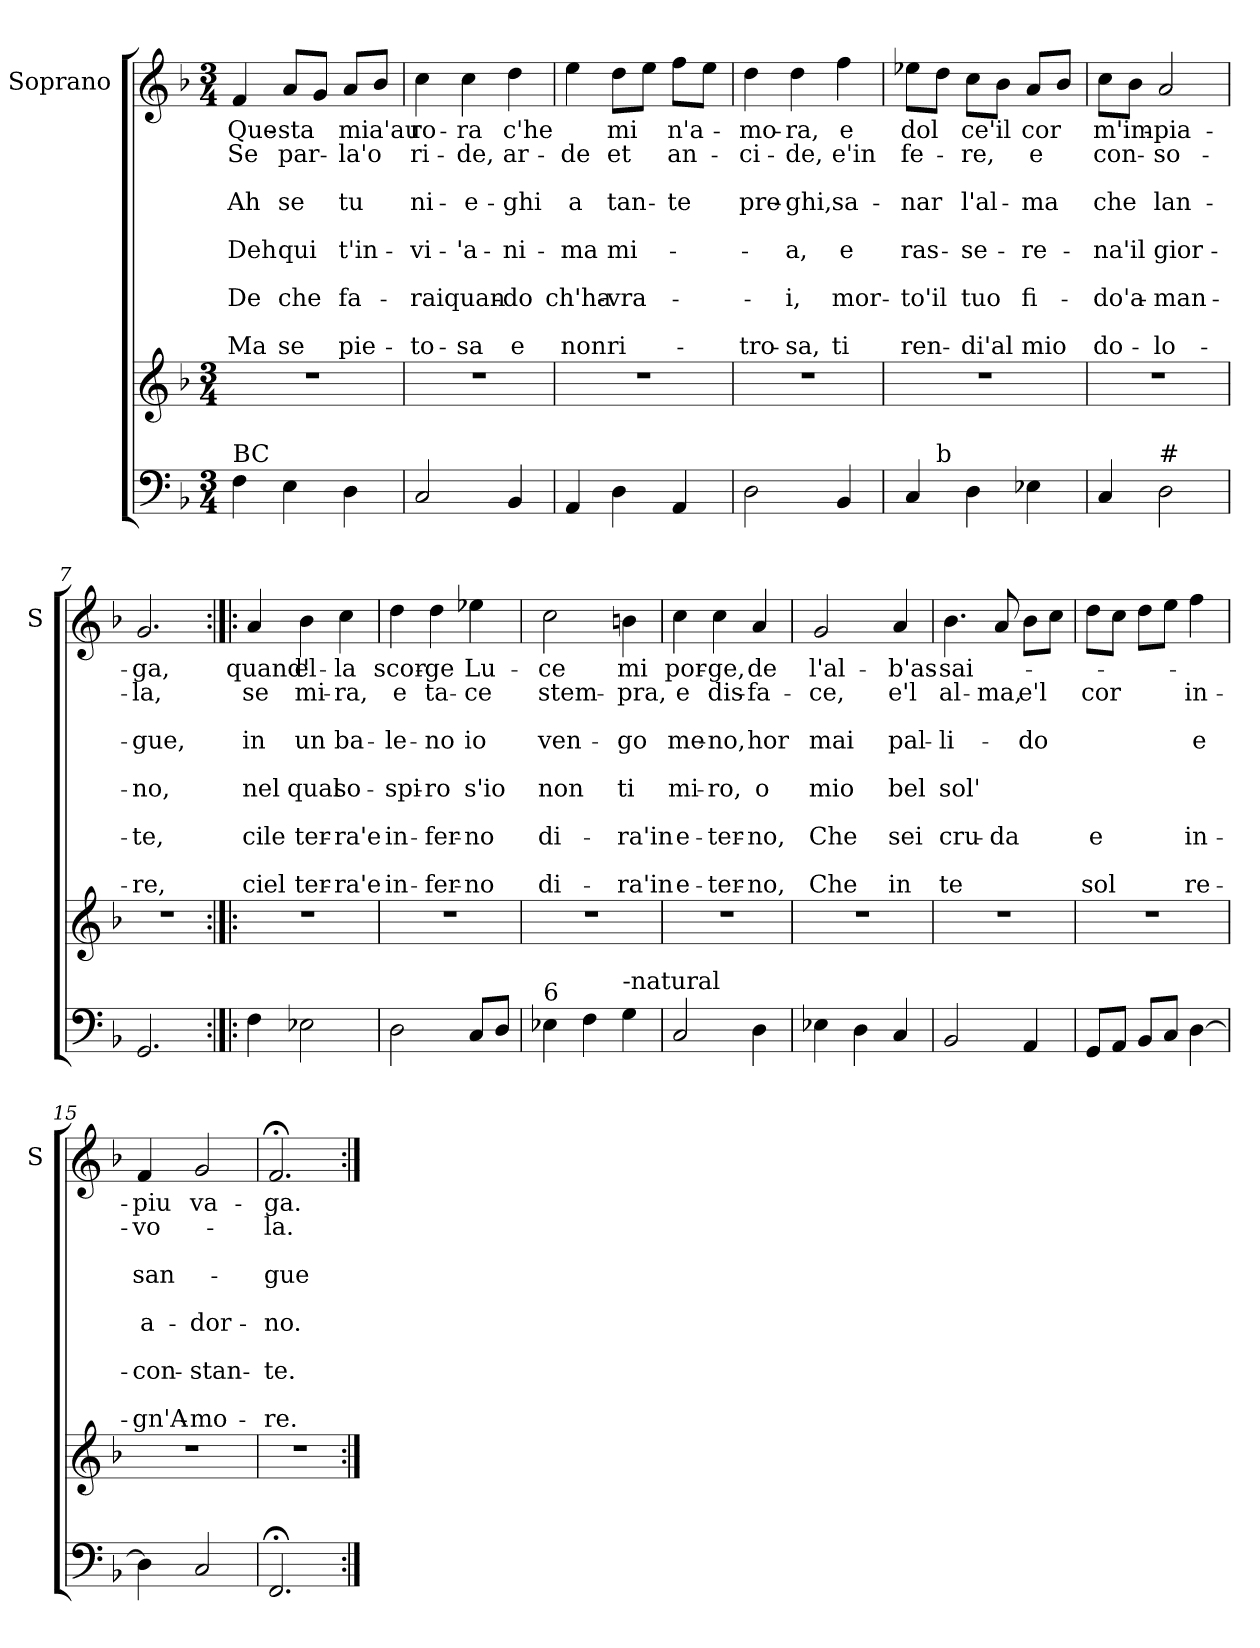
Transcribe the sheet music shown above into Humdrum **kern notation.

**kern	**kern	**kern	**text	**text	**text	**text	**text	**text	**text	**text	**text	**text
*part2	*part2	*part1	*part1	*part1	*part1	*part1	*part1	*part1	*part1	*part1	*part1	*part1
*staff3	*staff2	*staff1	*staff1	*staff1	*staff1	*staff1	*staff1	*staff1	*staff1	*staff1	*staff1	*staff1
*	*	*I"Soprano	*	*	*	*	*	*	*	*	*	*
*	*	*I'S	*	*	*	*	*	*	*	*	*	*
*clefF4	*clefG2	*clefG2	*	*	*	*	*	*	*	*	*	*
*k[b-]	*k[b-]	*k[b-]	*	*	*	*	*	*	*	*	*	*
*F:	*F:	*F:	*	*	*	*	*	*	*	*	*	*
*M3/4	*M3/4	*M3/4	*	*	*	*	*	*	*	*	*	*
=1	=1	=1	=1	=1	=1	=1	=1	=1	=1	=1	=1	=1
!LO:TX:a:t=BC	!	!	!	!	!	!	!	!	!	!	!	!
!	!	!	!LO:LY:b	!LO:LY:b	!	!LO:LY:b	!	!LO:LY:b	!	!LO:LY:b	!	!LO:LY:b
4F\	2.r	4f/	Que-	Se	.	Ah	.	Deh	.	De	.	Ma
!	!	!	!LO:LY:b	!LO:LY:b	!	!LO:LY:b	!	!LO:LY:b	!	!LO:LY:b	!	!LO:LY:b
4E\	.	8a/L	-sta	par-	.	se	.	qui	.	che	.	se
.	.	8g/J	.	.	.	.	.	.	.	.	.	.
!	!	!	!LO:LY:b	!LO:LY:b	!	!LO:LY:b	!	!LO:LY:b	!	!LO:LY:b	!	!LO:LY:b
4D\	.	8a/L	mia'au	-la'o	.	tu	.	t'in-	.	fa-	.	pie-
.	.	8b-/J	.	.	.	.	.	.	.	.	.	.
=2	=2	=2	=2	=2	=2	=2	=2	=2	=2	=2	=2	=2
!	!	!	!LO:LY:b	!LO:LY:b	!	!LO:LY:b	!	!LO:LY:b	!	!LO:LY:b	!	!LO:LY:b
2C/	2.r	4cc\	ro-	ri-	.	ni-	.	-vi-	.	-rai	.	-to-
!	!	!	!LO:LY:b	!LO:LY:b	!	!LO:LY:b	!	!LO:LY:b	!	!LO:LY:b	!	!LO:LY:b
.	.	4cc\	-ra	-de,	.	-e-	.	-'a-	.	quan-	.	-sa
!	!	!	!LO:LY:b	!LO:LY:b	!	!LO:LY:b	!	!LO:LY:b	!	!LO:LY:b	!	!LO:LY:b
4BB-/	.	4dd\	c'he	ar-	.	-ghi	.	-ni-	.	-do	.	e
=3	=3	=3	=3	=3	=3	=3	=3	=3	=3	=3	=3	=3
!	!	!	!	!LO:LY:b	!	!LO:LY:b	!	!LO:LY:b	!	!LO:LY:b	!	!LO:LY:b
4AA/	2.r	4ee\	.	-de	.	a	.	-ma	.	ch'ha-	.	non
!	!	!	!LO:LY:b	!LO:LY:b	!	!LO:LY:b	!	!LO:LY:b	!	!LO:LY:b	!	!LO:LY:b
4D\	.	8dd\L	mi	et	.	tan-	.	mi-	.	-vra-	.	ri-
.	.	8ee\J	.	.	.	.	.	.	.	.	.	.
!	!	!	!LO:LY:b	!LO:LY:b	!	!LO:LY:b	!	!	!	!	!	!
4AA/	.	8ff\L	n'a-	an-	.	-te	.	.	.	.	.	.
.	.	8ee\J	.	.	.	.	.	.	.	.	.	.
=4	=4	=4	=4	=4	=4	=4	=4	=4	=4	=4	=4	=4
!	!	!	!LO:LY:b	!LO:LY:b	!	!LO:LY:b	!	!	!	!	!	!LO:LY:b
2D\	2.r	4dd\	-mo-	-ci-	.	pre-	.	.	.	.	.	-tro-
!	!	!	!LO:LY:b	!LO:LY:b	!	!LO:LY:b	!	!LO:LY:b	!	!LO:LY:b	!	!LO:LY:b
.	.	4dd\	-ra,	-de,	.	-ghi,	.	-a,	.	-i,	.	-sa,
!	!	!	!LO:LY:b	!LO:LY:b	!	!LO:LY:b	!	!LO:LY:b	!	!LO:LY:b	!	!LO:LY:b
4BB-/	.	4ff\	e	e'in	.	sa-	.	e	.	mor-	.	ti
=5	=5	=5	=5	=5	=5	=5	=5	=5	=5	=5	=5	=5
!	!	!	!LO:LY:b	!LO:LY:b	!	!LO:LY:b	!	!LO:LY:b	!	!LO:LY:b	!	!LO:LY:b
*^	*	*	*	*	*	*	*	*	*	*	*	*
4C/	8ryy	2.r	8ee-X\L	dol	fe-	.	-nar	.	ras-	.	-to'il	.	ren-
!	!LO:TX:a:t=b	!	!	!	!	!	!	!	!	!	!	!	!
.	2ryy	.	8dd\J	.	.	.	.	.	.	.	.	.	.
!	!	!	!	!LO:LY:b	!LO:LY:b	!	!LO:LY:b	!	!LO:LY:b	!	!LO:LY:b	!	!LO:LY:b
4D\	.	.	8cc\L	ce'il	-re,	.	l'al-	.	-se-	.	tuo	.	-di'al
.	.	.	8b-\J	.	.	.	.	.	.	.	.	.	.
!	!	!	!	!LO:LY:b	!LO:LY:b	!	!LO:LY:b	!	!LO:LY:b	!	!LO:LY:b	!	!LO:LY:b
4E-X\	.	.	8a/L	cor	e	.	-ma	.	-re-	.	fi-	.	mio
.	8ryy	.	8b-/J	.	.	.	.	.	.	.	.	.	.
!!LO:LB:g=z
=6	=6	=6	=6	=6	=6	=6	=6	=6	=6	=6	=6	=6	=6
!	!	!	!	!LO:LY:b	!LO:LY:b	!	!LO:LY:b	!	!LO:LY:b	!	!LO:LY:b	!	!LO:LY:b
*v	*v	*	*	*	*	*	*	*	*	*	*	*	*
4C/	2.r	8cc\L	m'im-	con-	.	che	.	-na'il	.	-do'a-	.	do-
.	.	8b-\J	.	.	.	.	.	.	.	.	.	.
!LO:TX:a:t=#	!	!	!	!	!	!	!	!	!	!	!	!
!	!	!	!LO:LY:b	!LO:LY:b	!	!LO:LY:b	!	!LO:LY:b	!	!LO:LY:b	!	!LO:LY:b
2D\	.	2a/	-pia-	-so-	.	lan-	.	gior-	.	-man-	.	-lo-
=7	=7	=7	=7	=7	=7	=7	=7	=7	=7	=7	=7	=7
!	!	!	!LO:LY:b	!LO:LY:b	!	!LO:LY:b	!	!LO:LY:b	!	!LO:LY:b	!	!LO:LY:b
2.GG/	2.r	2.g/	-ga,	-la,	.	-gue,	.	-no,	.	-te,	.	-re,
=8:|!|:	=8:|!|:	=8:|!|:	=8:|!|:	=8:|!|:	=8:|!|:	=8:|!|:	=8:|!|:	=8:|!|:	=8:|!|:	=8:|!|:	=8:|!|:	=8:|!|:
!	!	!	!LO:LY:b	!LO:LY:b	!	!LO:LY:b	!	!LO:LY:b	!	!LO:LY:b	!	!LO:LY:b
4F\	2.r	4a/	quand'	se	.	in	.	nel	.	cile	.	ciel
!	!	!	!LO:LY:b	!LO:LY:b	!	!LO:LY:b	!	!LO:LY:b	!	!LO:LY:b	!	!LO:LY:b
2E-X\	.	4b-\	el-	mi-	.	un	.	qual	.	ter-	.	ter-
!	!	!	!LO:LY:b	!LO:LY:b	!	!LO:LY:b	!	!LO:LY:b	!	!LO:LY:b	!	!LO:LY:b
.	.	4cc\	-la	-ra,	.	ba-	.	so-	.	-ra'e	.	-ra'e
=9	=9	=9	=9	=9	=9	=9	=9	=9	=9	=9	=9	=9
!	!	!	!LO:LY:b	!LO:LY:b	!	!LO:LY:b	!	!LO:LY:b	!	!LO:LY:b	!	!LO:LY:b
2D\	2.r	4dd\	scor-	e	.	-le-	.	-spi-	.	in-	.	in-
!	!	!	!LO:LY:b	!LO:LY:b	!	!LO:LY:b	!	!LO:LY:b	!	!LO:LY:b	!	!LO:LY:b
.	.	4dd\	-ge	ta-	.	-no	.	-ro	.	-fer-	.	-fer-
!	!	!	!LO:LY:b	!LO:LY:b	!	!LO:LY:b	!	!LO:LY:b	!	!LO:LY:b	!	!LO:LY:b
8C/L	.	4ee-X\	Lu-	-ce	.	io	.	s'io	.	-no	.	-no
8D/J	.	.	.	.	.	.	.	.	.	.	.	.
=10	=10	=10	=10	=10	=10	=10	=10	=10	=10	=10	=10	=10
!LO:TX:a:t=6	!	!	!	!	!	!	!	!	!	!	!	!
!	!	!	!LO:LY:b	!LO:LY:b	!	!LO:LY:b	!	!LO:LY:b	!	!LO:LY:b	!	!LO:LY:b
4E-X\	2.r	2cc\	-ce	stem-	.	ven-	.	non	.	di-	.	di-
4F\	.	.	.	.	.	.	.	.	.	.	.	.
!LO:TX:a:t=-natural	!	!	!	!	!	!	!	!	!	!	!	!
!	!	!	!LO:LY:b	!LO:LY:b	!	!LO:LY:b	!	!LO:LY:b	!	!LO:LY:b	!	!LO:LY:b
4G\	.	4bn\	mi	-pra,	.	-go	.	ti	.	-ra'in	.	-ra'in
=11	=11	=11	=11	=11	=11	=11	=11	=11	=11	=11	=11	=11
!	!	!	!LO:LY:b	!LO:LY:b	!	!LO:LY:b	!	!LO:LY:b	!	!LO:LY:b	!	!LO:LY:b
2C/	2.r	4cc\	por-	e	.	me-	.	mi-	.	e-	.	e-
!	!	!	!LO:LY:b	!LO:LY:b	!	!LO:LY:b	!	!LO:LY:b	!	!LO:LY:b	!	!LO:LY:b
.	.	4cc\	-ge,	dis-	.	-no,	.	-ro,	.	-ter-	.	-ter-
!	!	!	!LO:LY:b	!LO:LY:b	!	!LO:LY:b	!	!LO:LY:b	!	!LO:LY:b	!	!LO:LY:b
4D\	.	4a/	de	-fa-	.	hor	.	o	.	-no,	.	-no,
!!LO:PB:g=z
=12	=12	=12	=12	=12	=12	=12	=12	=12	=12	=12	=12	=12
!	!	!	!LO:LY:b	!LO:LY:b	!	!LO:LY:b	!	!LO:LY:b	!	!LO:LY:b	!	!LO:LY:b
4E-X\	2.r	2g/	l'al-	-ce,	.	mai	.	mio	.	Che	.	Che
4D\	.	.	.	.	.	.	.	.	.	.	.	.
!	!	!	!LO:LY:b	!LO:LY:b	!	!LO:LY:b	!	!LO:LY:b	!	!LO:LY:b	!	!LO:LY:b
4C/	.	4a/	-b'as-	e'l	.	pal-	.	bel	.	sei	.	in
=13	=13	=13	=13	=13	=13	=13	=13	=13	=13	=13	=13	=13
!	!	!	!LO:LY:b	!LO:LY:b	!	!LO:LY:b	!	!LO:LY:b	!	!LO:LY:b	!	!LO:LY:b
2BB-/	2.r	4.b-\	-sai-	al-	.	-li-	.	sol'	.	cru-	.	te
!	!	!	!	!LO:LY:b	!	!	!	!	!	!LO:LY:b	!	!
.	.	8a/	.	-ma,	.	.	.	.	.	-da	.	.
!	!	!	!	!LO:LY:b	!	!LO:LY:b	!	!	!	!	!	!
4AA/	.	8b-\L	.	e'l	.	-do	.	.	.	.	.	.
.	.	8cc\J	.	.	.	.	.	.	.	.	.	.
=14	=14	=14	=14	=14	=14	=14	=14	=14	=14	=14	=14	=14
!	!	!	!	!LO:LY:b	!	!	!	!	!	!LO:LY:b	!	!LO:LY:b
8GG/L	2.r	8dd\L	.	cor	.	.	.	.	.	e	.	sol
8AA/J	.	8cc\J	.	.	.	.	.	.	.	.	.	.
8BB-/L	.	8dd\L	.	.	.	.	.	.	.	.	.	.
8C/J	.	8ee\J	.	.	.	.	.	.	.	.	.	.
!	!	!	!	!LO:LY:b	!	!LO:LY:b	!	!	!	!LO:LY:b	!	!LO:LY:b
[4D\	.	4ff\	.	in-	.	e	.	.	.	in-	.	re-
=15	=15	=15	=15	=15	=15	=15	=15	=15	=15	=15	=15	=15
!	!	!	!LO:LY:b	!LO:LY:b	!	!LO:LY:b	!	!LO:LY:b	!	!LO:LY:b	!	!LO:LY:b
4D\]	2.r	4f/	-piu	-vo-	.	san-	.	a-	.	-con-	.	-gn'A-
!	!	!	!LO:LY:b	!	!	!	!	!LO:LY:b	!	!LO:LY:b	!	!LO:LY:b
2C/	.	2g/	va-	.	.	.	.	-dor-	.	-stan-	.	-mo-
=16	=16	=16	=16	=16	=16	=16	=16	=16	=16	=16	=16	=16
!	!	!	!LO:LY:b	!LO:LY:b	!	!LO:LY:b	!	!LO:LY:b	!	!LO:LY:b	!	!LO:LY:b
2.FF;</	2.r	2.f;</	-ga.	-la.	.	-gue	.	-no.	.	-te.	.	-re.
=:|!	=:|!	=:|!	=:|!	=:|!	=:|!	=:|!	=:|!	=:|!	=:|!	=:|!	=:|!	=:|!
*-	*-	*-	*-	*-	*-	*-	*-	*-	*-	*-	*-	*-
